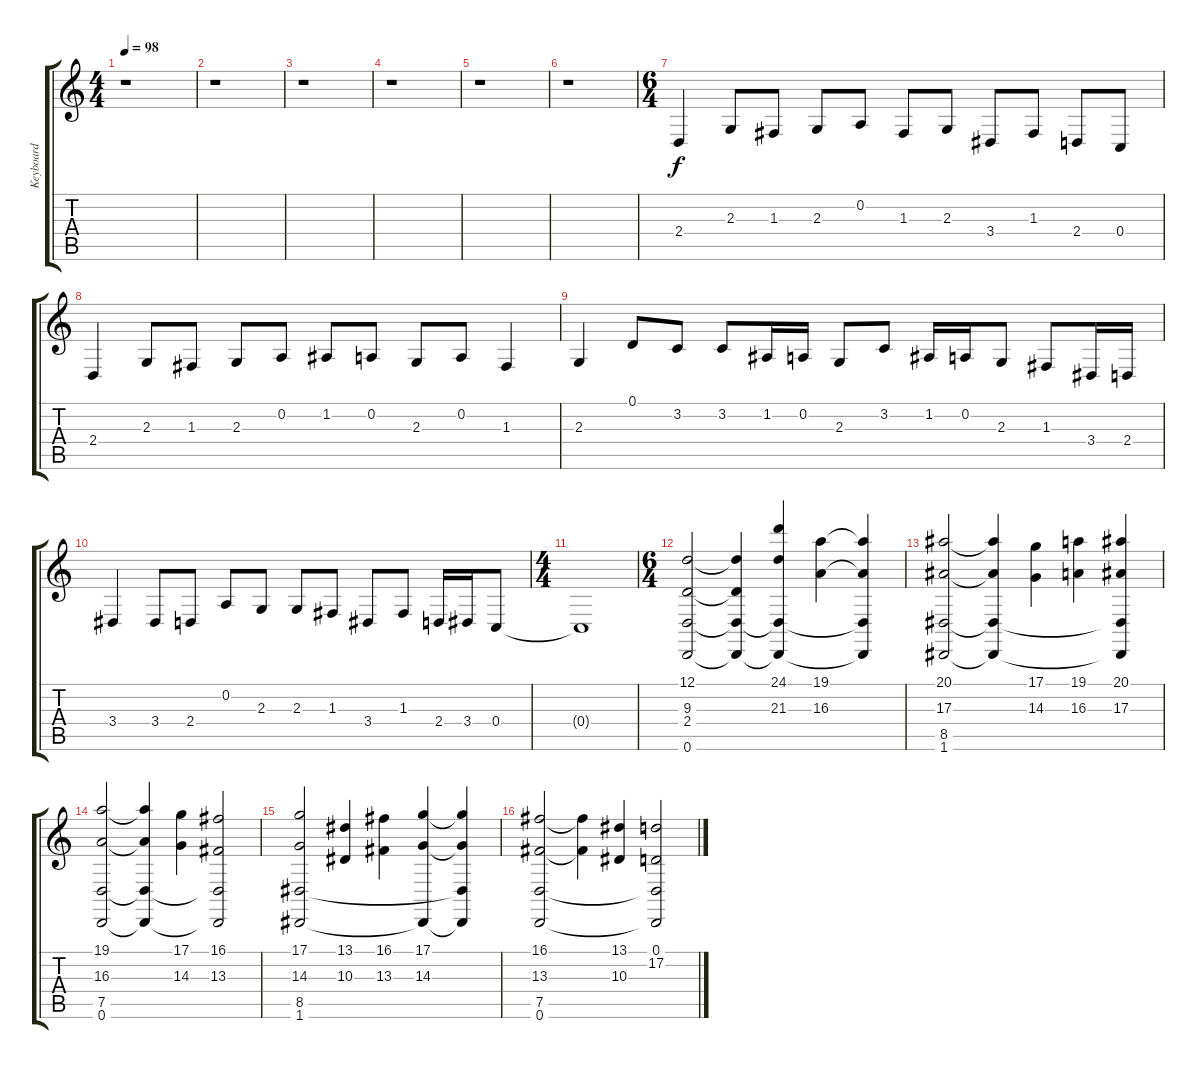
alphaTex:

\track ("Keyboard" "Keyboard") {instrument stringensemble1}
\staff {score tabs}
\tuning (D4 A3 F3 C3 G2 D2) {hide}
\ts (4 4)
\tempo 98
\clef g2
\ks c
r.1{dy f} |
r.1 |
r.1 |
r.1 |
r.1 |
r.1 |
\ts (6 4)
2.4.4 2.3.8 1.3.8 2.3.8 0.2.8 1.3.8 2.3.8 3.4.8 1.3.8 2.4.8 0.4.8 |
2.4.4 2.3.8 1.3.8 2.3.8 0.2.8 1.2.8 0.2.8 2.3.8 0.2.8 1.3.4 |
2.3.4 0.1.8 3.2.8 3.2.8 1.2.16 0.2.16 2.3.8 3.2.8 1.2.16 0.2.16 2.3.8 1.3.8 3.4.16 2.4.16 |
3.4.4 3.4.8 2.4.8 0.2.8 2.3.8 2.3.8 1.3.8 3.4.8 1.3.8 2.4.16 3.4.16 0.4.8 |
\ts (4 4)
0.4{t}.1 |
\ts (6 4)
(12.1 9.3 2.4 0.6).2 (12.1{t} 9.3{t} 2.4{t} 0.6{t}).4 (24.1 21.3 2.4{t} 0.6{t}).4 (19.1 16.3).4 (19.1{t} 16.3{t} 2.4{t} 0.6{t}).4 |
(20.1 17.3 8.5 1.6).2 (20.1{t} 17.3{t} 8.5{t} 1.6{t}).4 (17.1 14.3).4 (19.1 16.3).4 (20.1 17.3 8.5{t} 1.6{t}).4 |
(19.1 16.3 7.5 0.6).2 (19.1{t} 16.3{t} 7.5{t} 0.6{t}).4 (17.1 14.3).4 (16.1 13.3 7.5{t} 0.6{t}).2 |
(17.1 14.3 8.5 1.6).2 (13.1 10.3).4 (16.1 13.3).4 (17.1 14.3 1.6{t}).4 (17.1{t} 14.3{t} 8.5{t} 1.6{t}).4 |
(16.1 13.3 7.5 0.6).2 (16.1{t} 13.3{t}).4 (13.1 10.3).4 (0.1 17.2 7.5{t} 0.6{t}).2
